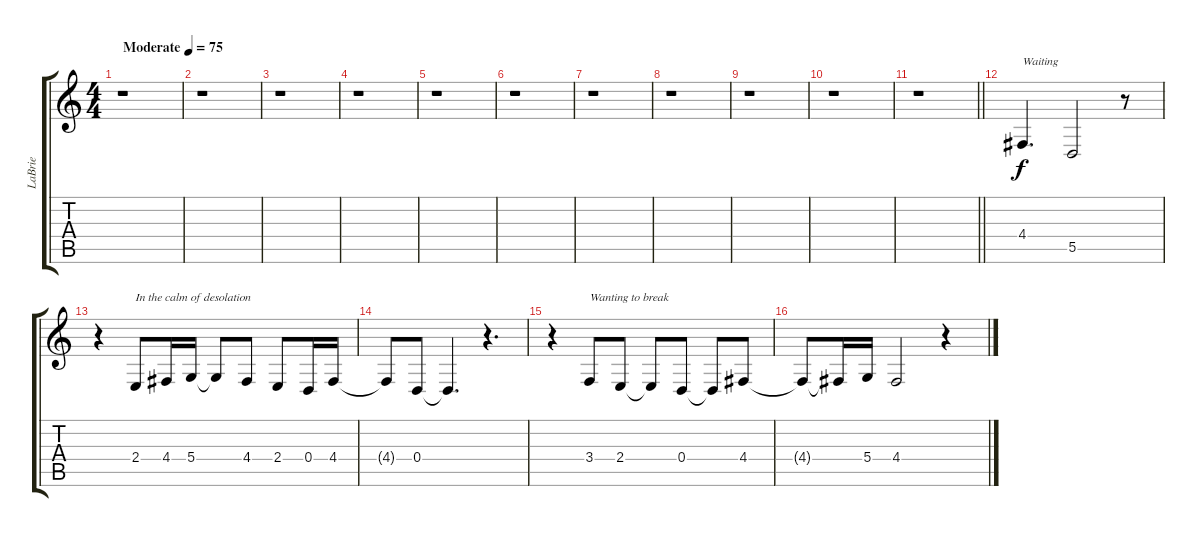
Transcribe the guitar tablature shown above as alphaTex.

\track ("LaBrie" "LaBrie") {instrument violin}
\staff {score tabs}
\tuning (E4 B3 G3 D3 A2 E2) {hide}
\ts (4 4)
\tempo (75 "Moderate")
\clef g2
\ks c
r.1{dy f instrument violin} |
r.1 |
r.1 |
r.1 |
r.1 |
r.1 |
r.1 |
r.1 |
r.1 |
r.1 |
\barLineRight lightlight
r.1 |
4.4.4{d txt "Waiting"} 5.5.2 r.8 |
r.4 2.4.8{txt "In the calm of desolation"} 4.4.16 5.4.16 5.4{t}.8 4.4.8 2.4.8 0.4.16 4.4.16 |
4.4{t}.8 0.4.8 0.4{t}.4{d} r.4{d} |
r.4 3.4.8{txt "Wanting to break"} 2.4.8 2.4{t}.8 0.4.8 0.4{t}.8 4.4.8 |
4.4{t}.8 4.4{t}.16 5.4.16 4.4.2 r.4
